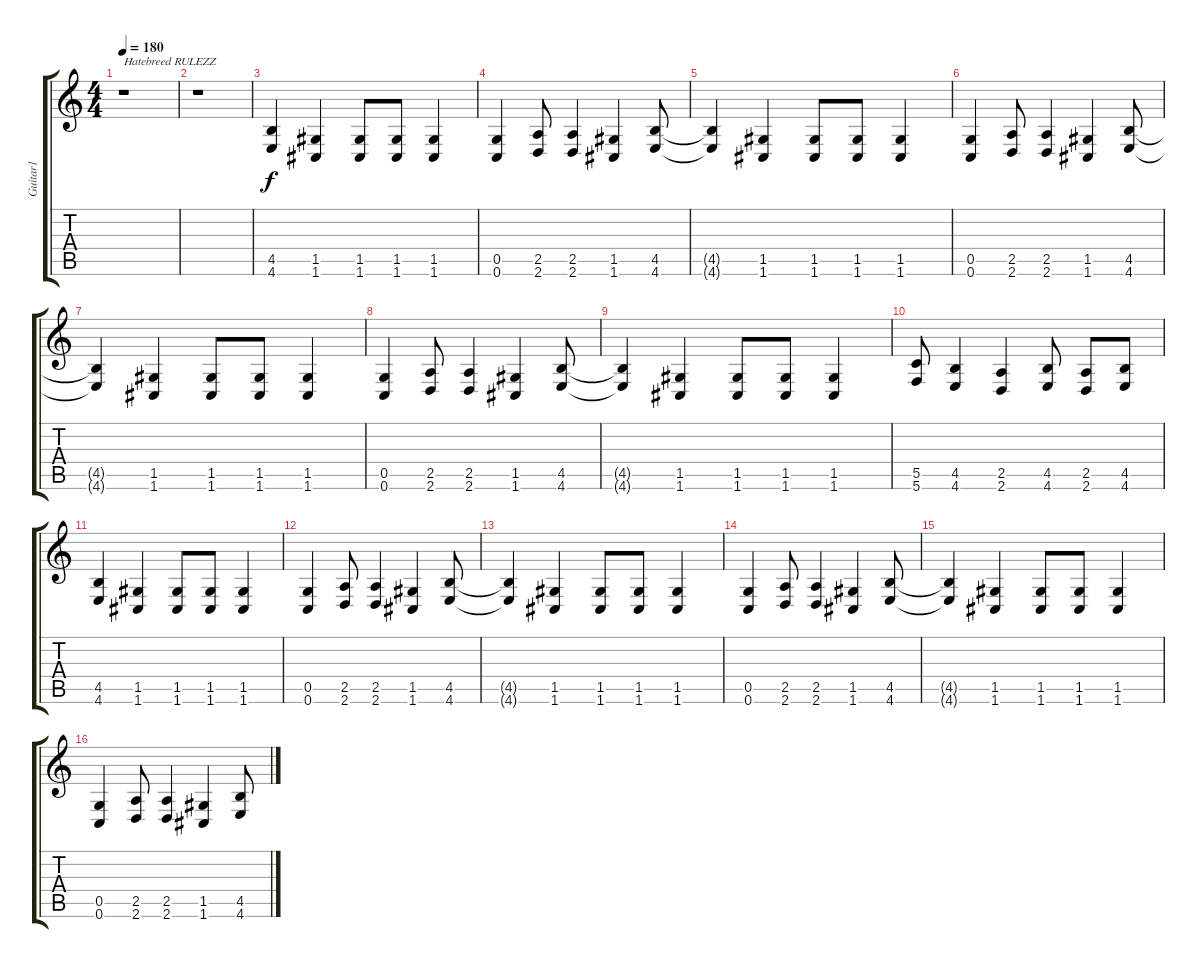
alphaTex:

\track ("Guitar1" "Guitar1") {instrument distortionguitar}
\staff {score tabs}
\tuning (D4 A3 F3 C3 G2 C2) {hide}
\ts (4 4)
\tempo 180
\clef g2
\ks c
r.1{txt "Hatebreed RULEZZ" dy f instrument distortionguitar} |
r.1 |
(4.5 4.6).4 (1.5 1.6).4 (1.5 1.6).8 (1.5 1.6).8 (1.5 1.6).4 |
(0.5 0.6).4 (2.5 2.6).8 (2.5 2.6).4 (1.5 1.6).4 (4.5 4.6).8 |
(4.5{t} 4.6{t}).4 (1.5 1.6).4 (1.5 1.6).8 (1.5 1.6).8 (1.5 1.6).4 |
(0.5 0.6).4 (2.5 2.6).8 (2.5 2.6).4 (1.5 1.6).4 (4.5 4.6).8 |
(4.5{t} 4.6{t}).4 (1.5 1.6).4 (1.5 1.6).8 (1.5 1.6).8 (1.5 1.6).4 |
(0.5 0.6).4 (2.5 2.6).8 (2.5 2.6).4 (1.5 1.6).4 (4.5 4.6).8 |
(4.5{t} 4.6{t}).4 (1.5 1.6).4 (1.5 1.6).8 (1.5 1.6).8 (1.5 1.6).4 |
(5.5 5.6).8 (4.5 4.6).4 (2.5 2.6).4 (4.5 4.6).8 (2.5 2.6).8 (4.5 4.6).8 |
(4.5 4.6).4 (1.5 1.6).4 (1.5 1.6).8 (1.5 1.6).8 (1.5 1.6).4 |
(0.5 0.6).4 (2.5 2.6).8 (2.5 2.6).4 (1.5 1.6).4 (4.5 4.6).8 |
(4.5{t} 4.6{t}).4 (1.5 1.6).4 (1.5 1.6).8 (1.5 1.6).8 (1.5 1.6).4 |
(0.5 0.6).4 (2.5 2.6).8 (2.5 2.6).4 (1.5 1.6).4 (4.5 4.6).8 |
(4.5{t} 4.6{t}).4 (1.5 1.6).4 (1.5 1.6).8 (1.5 1.6).8 (1.5 1.6).4 |
(0.5 0.6).4 (2.5 2.6).8 (2.5 2.6).4 (1.5 1.6).4 (4.5 4.6).8
